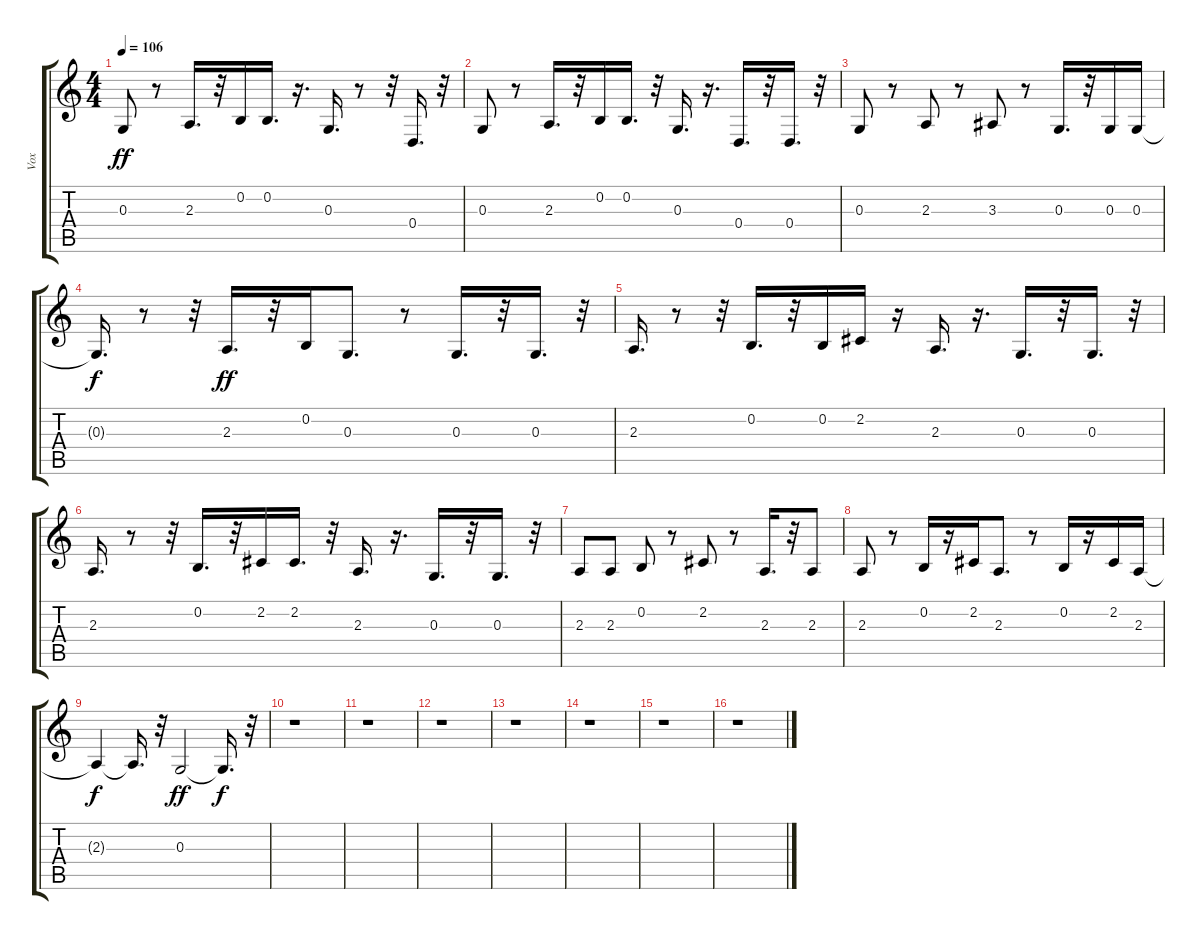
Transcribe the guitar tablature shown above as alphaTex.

\track ("Vox" "Vox") {instrument englishhorn}
\staff {score tabs}
\tuning (E4 B3 G3 D3 A2 E2) {hide}
\ts (4 4)
\tempo 106
\clef g2
\ks c
0.3.8{dy ff} r.8 2.3.16{d} r.32 0.2.16 0.2.16{d} r.16{d} 0.3.16{d} r.8 r.32 0.4.16{d} r.32 |
0.3.8 r.8 2.3.16{d} r.32 0.2.16 0.2.16{d} r.32 0.3.16{d} r.16{d} 0.4.16{d} r.32 0.4.16{d} r.32 |
0.3.8 r.8 2.3.8 r.8 3.3.8 r.8 0.3.16{d} r.32 0.3.16 0.3.16 |
0.3{t}.16{d dy f} r.8 r.32 2.3.16{d dy ff} r.32 0.2.16 0.3.8{d} r.8 0.3.16{d} r.32 0.3.16{d} r.32 |
2.3.16{d} r.8 r.32 0.2.16{d} r.32 0.2.16 2.2.16 r.16 2.3.16{d} r.16{d} 0.3.16{d} r.32 0.3.16{d} r.32 |
2.3.16{d} r.8 r.32 0.2.16{d} r.32 2.2.16 2.2.16{d} r.32 2.3.16{d} r.16{d} 0.3.16{d} r.32 0.3.16{d} r.32 |
2.3.8 2.3.8 0.2.8 r.8 2.2.8 r.8 2.3.16{d} r.32 2.3.8 |
2.3.8 r.8 0.2.16 r.16 2.2.16 2.3.8{d} r.8 0.2.16 r.16 2.2.16 2.3.16 |
2.3{t}.4{dy f} 2.3{t}.16{d} r.32 0.3.2{dy ff} 0.3{t}.16{d dy f} r.32 |
r.1 |
r.1 |
r.1 |
r.1 |
r.1 |
r.1 |
r.1
